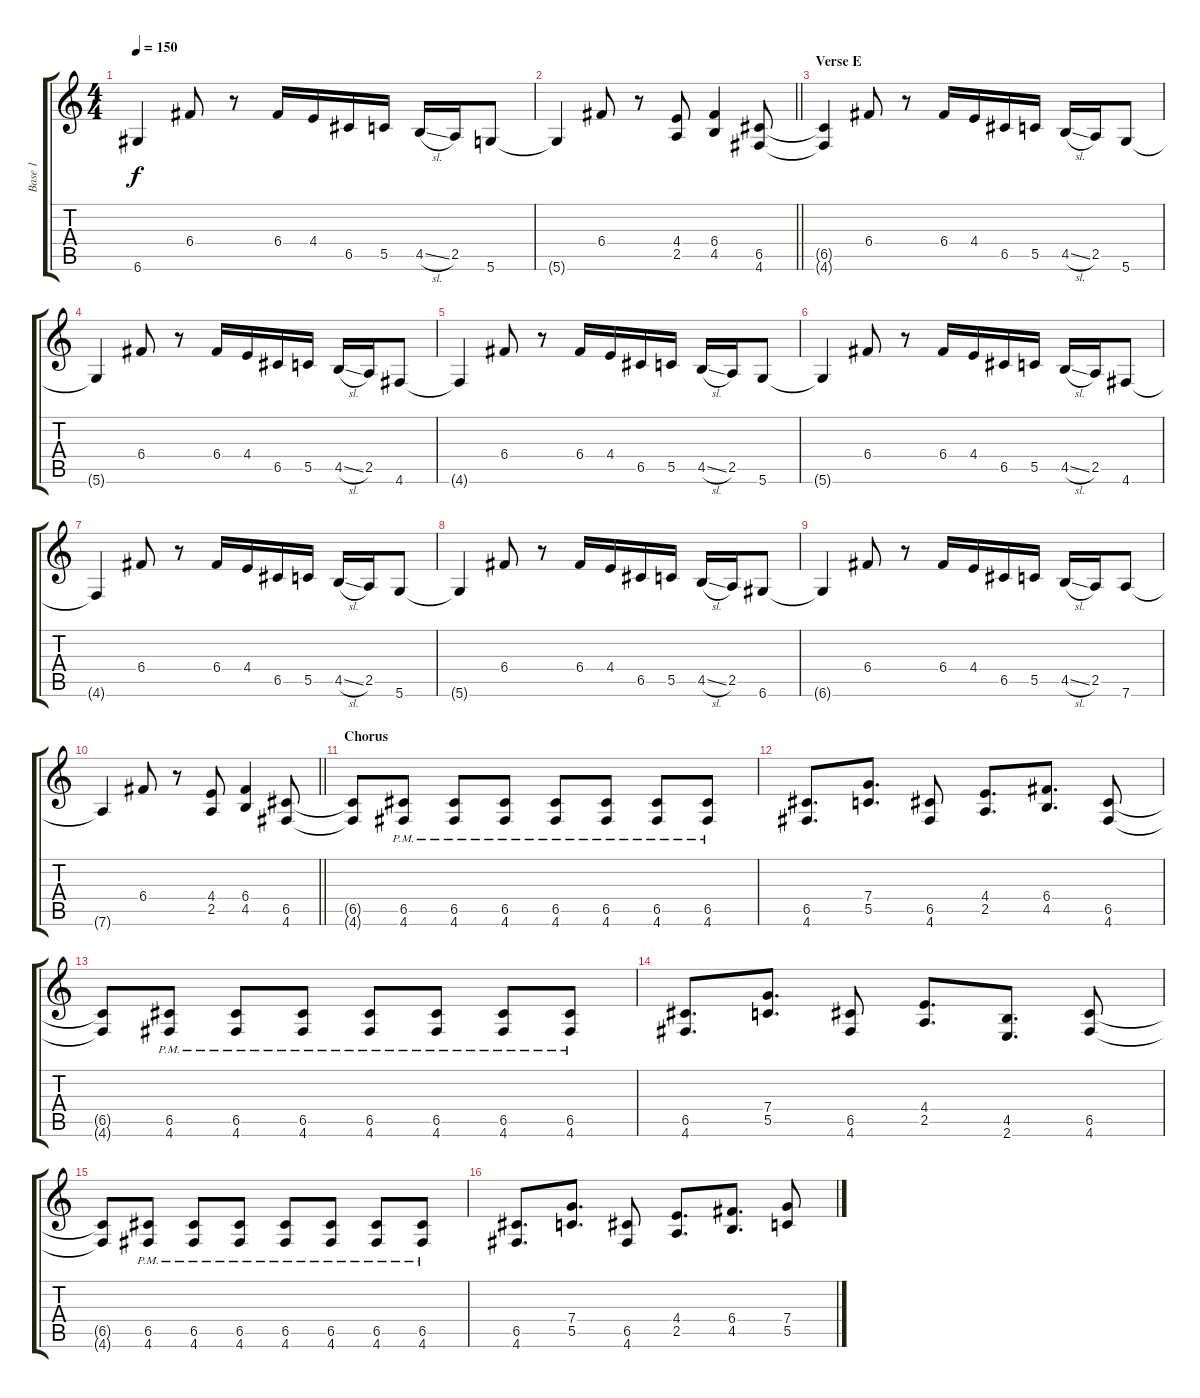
\track ("Base 1" "Base 1") {instrument distortionguitar}
\staff {score tabs}
\tuning (D4 A3 F3 C3 G2 D2) {hide}
\ts (4 4)
\tempo 150
\clef g2
\ks c
6.6{t}.4{dy f} 6.4.8 r.8 6.4.16 4.4.16 6.5.16 5.5.16 4.5{sl}.16 2.5.16 5.6.8 |
\barLineRight lightlight
5.6{t}.4 6.4.8 r.8 (4.4 2.5).8 (6.4 4.5).4 (6.5 4.6).8 |
\section ("" "Verse E")
(6.5{t} 4.6{t}).4 6.4.8 r.8 6.4.16 4.4.16 6.5.16 5.5.16 4.5{sl}.16 2.5.16 5.6.8 |
5.6{t}.4 6.4.8 r.8 6.4.16 4.4.16 6.5.16 5.5.16 4.5{sl}.16 2.5.16 4.6.8 |
4.6{t}.4 6.4.8 r.8 6.4.16 4.4.16 6.5.16 5.5.16 4.5{sl}.16 2.5.16 5.6.8 |
5.6{t}.4 6.4.8 r.8 6.4.16 4.4.16 6.5.16 5.5.16 4.5{sl}.16 2.5.16 4.6.8 |
4.6{t}.4 6.4.8 r.8 6.4.16 4.4.16 6.5.16 5.5.16 4.5{sl}.16 2.5.16 5.6.8 |
5.6{t}.4 6.4.8 r.8 6.4.16 4.4.16 6.5.16 5.5.16 4.5{sl}.16 2.5.16 6.6.8 |
6.6{t}.4 6.4.8 r.8 6.4.16 4.4.16 6.5.16 5.5.16 4.5{sl}.16 2.5.16 7.6.8 |
\barLineRight lightlight
7.6{t}.4 6.4.8 r.8 (4.4 2.5).8 (6.4 4.5).4 (6.5 4.6).8 |
\section ("" "Chorus")
(6.5{t} 4.6{t}).8 (6.5{pm} 4.6{pm}).8 (6.5{pm} 4.6{pm}).8 (6.5{pm} 4.6{pm}).8 (6.5{pm} 4.6{pm}).8 (6.5{pm} 4.6{pm}).8 (6.5{pm} 4.6{pm}).8 (6.5{pm} 4.6{pm}).8 |
(6.5 4.6).8{d} (7.4 5.5).8{d} (6.5 4.6).8 (4.4 2.5).8{d} (6.4 4.5).8{d} (6.5 4.6).8 |
(6.5{t} 4.6{t}).8 (6.5{pm} 4.6{pm}).8 (6.5{pm} 4.6{pm}).8 (6.5{pm} 4.6{pm}).8 (6.5{pm} 4.6{pm}).8 (6.5{pm} 4.6{pm}).8 (6.5{pm} 4.6{pm}).8 (6.5{pm} 4.6{pm}).8 |
(6.5 4.6).8{d} (7.4 5.5).8{d} (6.5 4.6).8 (4.4 2.5).8{d} (4.5 2.6).8{d} (6.5 4.6).8 |
(6.5{t} 4.6{t}).8 (6.5{pm} 4.6{pm}).8 (6.5{pm} 4.6{pm}).8 (6.5{pm} 4.6{pm}).8 (6.5{pm} 4.6{pm}).8 (6.5{pm} 4.6{pm}).8 (6.5{pm} 4.6{pm}).8 (6.5{pm} 4.6{pm}).8 |
(6.5 4.6).8{d} (7.4 5.5).8{d} (6.5 4.6).8 (4.4 2.5).8{d} (6.4 4.5).8{d} (7.4 5.5).8
